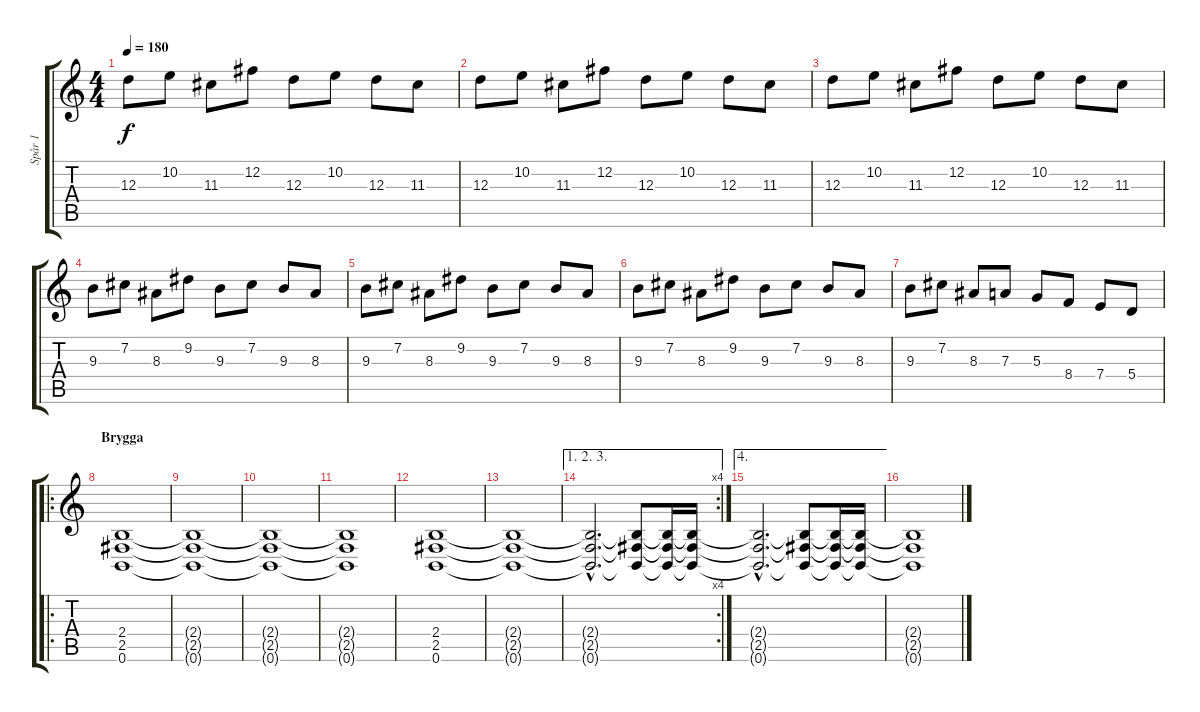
\track ("Spår 1" "Spår 1") {instrument overdrivenguitar}
\staff {score tabs}
\tuning (B3 Gb3 D3 A2 E2 B1) {hide}
\ts (4 4)
\tempo 180
\clef g2
\ks c
12.3.8{dy f} 10.2.8 11.3.8 12.2.8 12.3.8 10.2.8 12.3.8 11.3.8 |
12.3.8 10.2.8 11.3.8 12.2.8 12.3.8 10.2.8 12.3.8 11.3.8 |
12.3.8 10.2.8 11.3.8 12.2.8 12.3.8 10.2.8 12.3.8 11.3.8 |
9.3.8 7.2.8 8.3.8 9.2.8 9.3.8 7.2.8 9.3.8 8.3.8 |
9.3.8 7.2.8 8.3.8 9.2.8 9.3.8 7.2.8 9.3.8 8.3.8 |
9.3.8 7.2.8 8.3.8 9.2.8 9.3.8 7.2.8 9.3.8 8.3.8 |
9.3.8 7.2.8 8.3.8 7.3.8 5.3.8 8.4.8 7.4.8 5.4.8 |
\ro
\section ("" "Brygga")
(2.4 2.5 0.6).1 |
(2.4{t} 2.5{t} 0.6{t}).1 |
(2.4{t} 2.5{t} 0.6{t}).1 |
(2.4{t} 2.5{t} 0.6{t}).1 |
(2.4 2.5 0.6).1 |
(2.4{t} 2.5{t} 0.6{t}).1 |
\ae (1 2 3)
\rc 4
(2.4{hac t} 2.5{hac t} 0.6{hac t}).2{d} (2.4{t} 2.5{t} 0.6{t}).8 (2.4{t} 2.5{t} 0.6{t}).16 (2.4{t} 2.5{t} 0.6{t}).16 |
\ae 4
(2.4{hac t} 2.5{hac t} 0.6{hac t}).2{d} (2.4{t} 2.5{t} 0.6{t}).8 (2.4{t} 2.5{t} 0.6{t}).16 (2.4{t} 2.5{t} 0.6{t}).16 |
(2.4{t} 2.5{t} 0.6{t}).1
